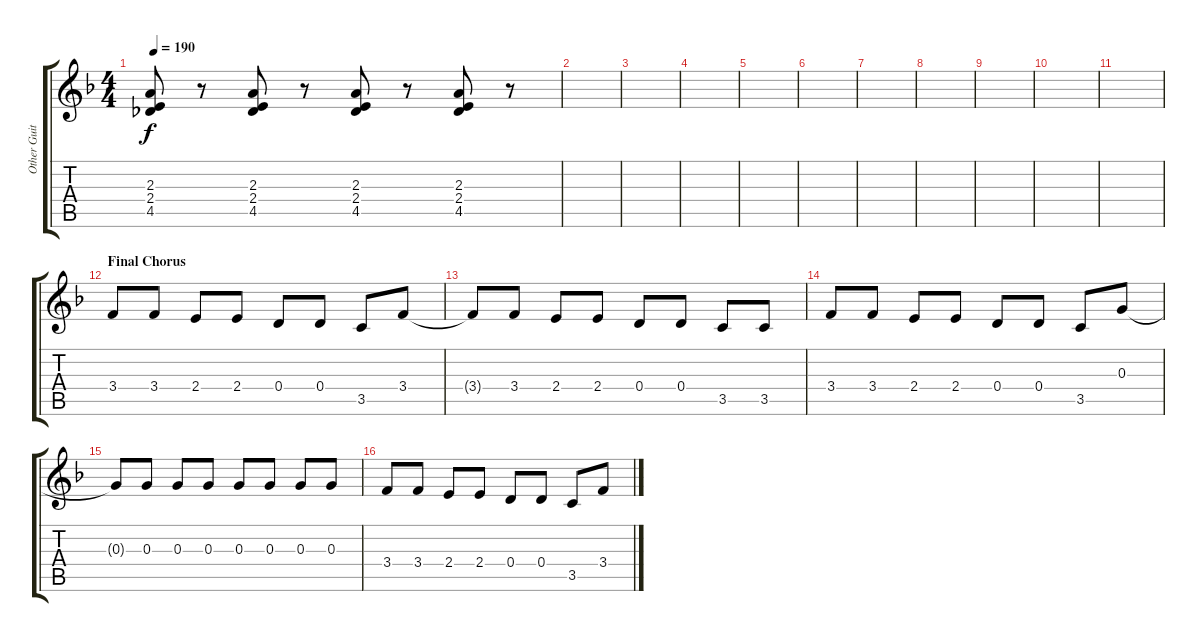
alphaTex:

\track ("Other Guitar?" "Other Guit") {instrument distortionguitar}
\staff {score tabs}
\tuning (E4 B3 G3 D3 A2 E2) {hide}
\ts (4 4)
\tempo 190
\clef g2
\ks f
(2.3 2.4 4.5).8{dy f instrument distortionguitar} r.8 (2.3 2.4 4.5).8{instrument distortionguitar} r.8 (2.3 2.4 4.5).8{instrument distortionguitar} r.8 (2.3 2.4 4.5).8{instrument distortionguitar} r.8 |
|
|
|
|
|
|
|
|
|
|
\section ("" "Final Chorus")
3.4.8{volume 12 instrument electricguitarclean} 3.4.8 2.4.8 2.4.8 0.4.8 0.4.8 3.5.8 3.4.8 |
3.4{t}.8 3.4.8 2.4.8 2.4.8 0.4.8 0.4.8 3.5.8 3.5.8 |
3.4.8 3.4.8 2.4.8 2.4.8 0.4.8 0.4.8 3.5.8 0.3.8 |
0.3{t}.8 0.3.8 0.3.8 0.3.8 0.3.8 0.3.8 0.3.8 0.3.8 |
3.4.8 3.4.8 2.4.8 2.4.8 0.4.8 0.4.8 3.5.8 3.4.8
